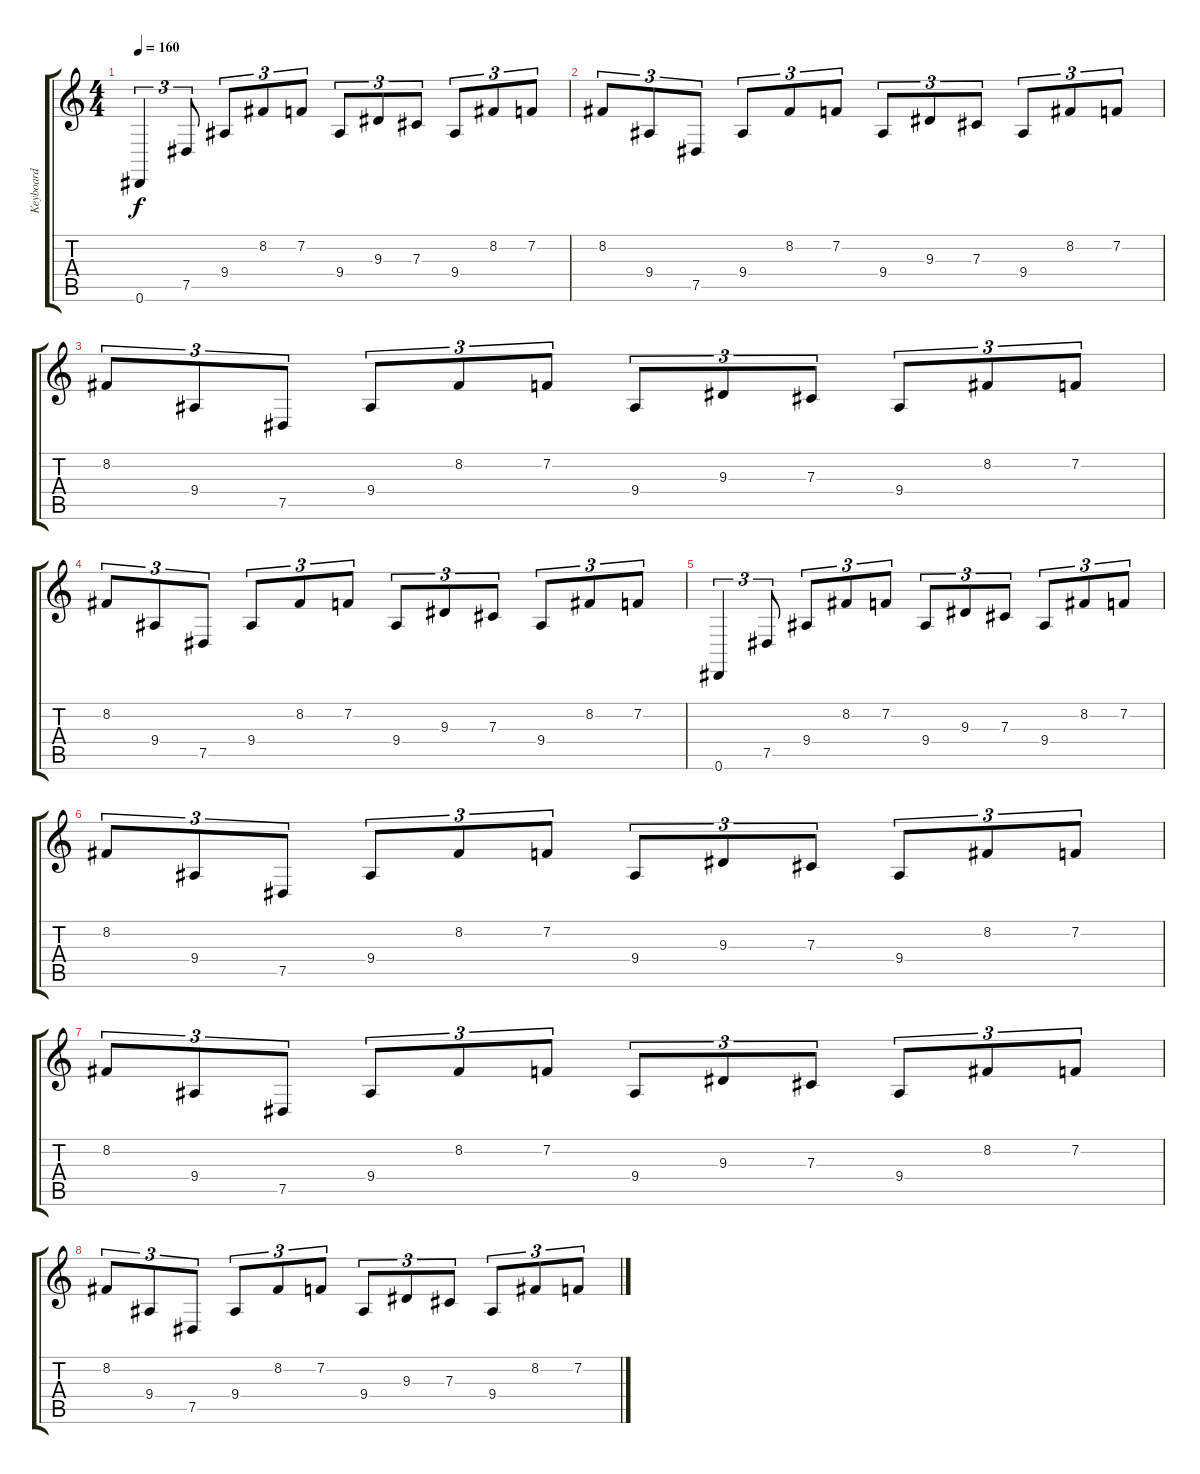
\track ("Keyboard" "Keyboard") {instrument harpsichord}
\staff {score tabs}
\tuning (Eb4 Bb3 Gb3 Db3 Ab2 Eb2) {hide}
\ts (4 4)
\tempo 160
\clef g2
\ks c
0.6.4{tu (3 2) dy f} 7.5.8{tu (3 2)} 9.4.8{tu (3 2)} 8.2.8{tu (3 2)} 7.2.8{tu (3 2)} 9.4.8{tu (3 2)} 9.3.8{tu (3 2)} 7.3.8{tu (3 2)} 9.4.8{tu (3 2)} 8.2.8{tu (3 2)} 7.2.8{tu (3 2)} |
8.2.8{tu (3 2)} 9.4.8{tu (3 2)} 7.5.8{tu (3 2)} 9.4.8{tu (3 2)} 8.2.8{tu (3 2)} 7.2.8{tu (3 2)} 9.4.8{tu (3 2)} 9.3.8{tu (3 2)} 7.3.8{tu (3 2)} 9.4.8{tu (3 2)} 8.2.8{tu (3 2)} 7.2.8{tu (3 2)} |
8.2.8{tu (3 2)} 9.4.8{tu (3 2)} 7.5.8{tu (3 2)} 9.4.8{tu (3 2)} 8.2.8{tu (3 2)} 7.2.8{tu (3 2)} 9.4.8{tu (3 2)} 9.3.8{tu (3 2)} 7.3.8{tu (3 2)} 9.4.8{tu (3 2)} 8.2.8{tu (3 2)} 7.2.8{tu (3 2)} |
8.2.8{tu (3 2)} 9.4.8{tu (3 2)} 7.5.8{tu (3 2)} 9.4.8{tu (3 2)} 8.2.8{tu (3 2)} 7.2.8{tu (3 2)} 9.4.8{tu (3 2)} 9.3.8{tu (3 2)} 7.3.8{tu (3 2)} 9.4.8{tu (3 2)} 8.2.8{tu (3 2)} 7.2.8{tu (3 2)} |
0.6.4{tu (3 2)} 7.5.8{tu (3 2)} 9.4.8{tu (3 2)} 8.2.8{tu (3 2)} 7.2.8{tu (3 2)} 9.4.8{tu (3 2)} 9.3.8{tu (3 2)} 7.3.8{tu (3 2)} 9.4.8{tu (3 2)} 8.2.8{tu (3 2)} 7.2.8{tu (3 2)} |
8.2.8{tu (3 2)} 9.4.8{tu (3 2)} 7.5.8{tu (3 2)} 9.4.8{tu (3 2)} 8.2.8{tu (3 2)} 7.2.8{tu (3 2)} 9.4.8{tu (3 2)} 9.3.8{tu (3 2)} 7.3.8{tu (3 2)} 9.4.8{tu (3 2)} 8.2.8{tu (3 2)} 7.2.8{tu (3 2)} |
8.2.8{tu (3 2)} 9.4.8{tu (3 2)} 7.5.8{tu (3 2)} 9.4.8{tu (3 2)} 8.2.8{tu (3 2)} 7.2.8{tu (3 2)} 9.4.8{tu (3 2)} 9.3.8{tu (3 2)} 7.3.8{tu (3 2)} 9.4.8{tu (3 2)} 8.2.8{tu (3 2)} 7.2.8{tu (3 2)} |
8.2.8{tu (3 2)} 9.4.8{tu (3 2)} 7.5.8{tu (3 2)} 9.4.8{tu (3 2)} 8.2.8{tu (3 2)} 7.2.8{tu (3 2)} 9.4.8{tu (3 2)} 9.3.8{tu (3 2)} 7.3.8{tu (3 2)} 9.4.8{tu (3 2)} 8.2.8{tu (3 2)} 7.2.8{tu (3 2)}
